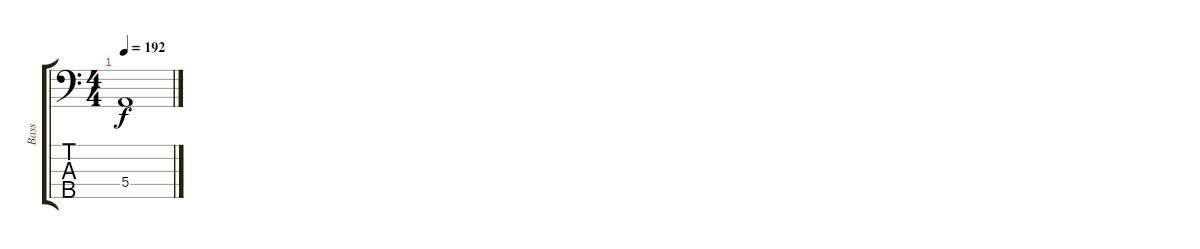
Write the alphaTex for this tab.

\track ("Bass" "Bass") {instrument electricbassfinger}
\staff {score tabs}
\tuning (G2 D2 A1 E1 B0) {hide}
\ts (4 4)
\tempo 192
\clef f4
\ks c
5.4{t}.1{dy f}
